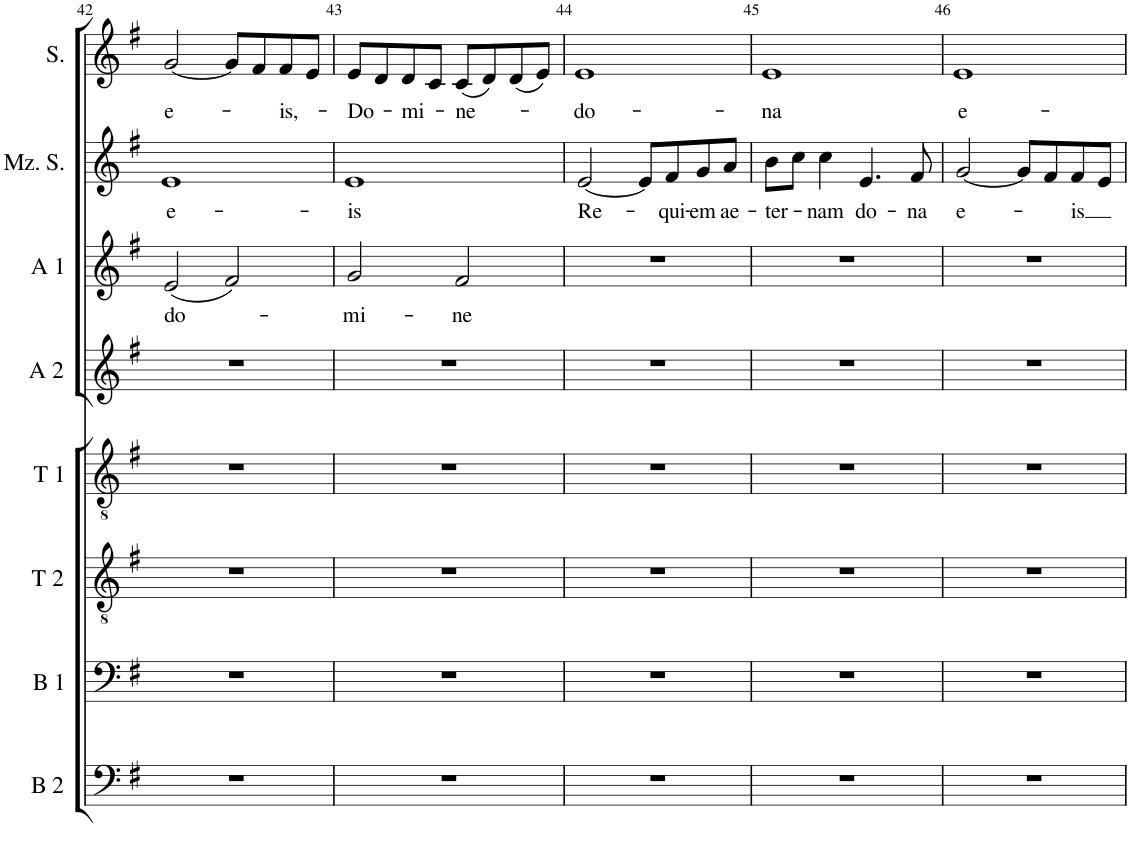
**kern	**kern	**kern	**kern	**kern	**kern	**text	**kern	**text	**kern	**text
*part8	*part7	*part6	*part5	*part4	*part3	*part3	*part2	*part2	*part1	*part1
*staff8	*staff7	*staff6	*staff5	*staff4	*staff3	*staff3	*staff2	*staff2	*staff1	*staff1
*I"Bass 2	*I"Bass 1	*I"Tenor 2	*I"Tenor 1	*I"Alto 2	*I"Alto 1	*	*I"Mezzo-soprano	*	*I"Soprano	*
*I'B 2	*I'B 1	*I'T 2	*I'T 1	*I'A 2	*I'A 1	*	*I'Mz. S.	*	*I'S.	*
!!LO:PB:g=z
*clefF4	*clefF4	*clefGv2	*clefGv2	*clefG2	*clefG2	*	*clefG2	*	*clefG2	*
*k[f#]	*k[f#]	*k[f#]	*k[f#]	*k[f#]	*k[f#]	*	*k[f#]	*	*k[f#]	*
*M4/4	*M4/4	*M4/4	*M4/4	*M4/4	*M4/4	*	*M4/4	*	*M4/4	*
=42	=42	=42	=42	=42	=42	=42	=42	=42	=42	=42
!	!	!	!	!	!	!LO:LY:b	!	!LO:LY:b	!	!LO:LY:b
1r	1r	1r	1r	1r	(2e/	do-	1e	e-	[2g/	e-
.	.	.	.	.	2f#/)	.	.	.	8g/L]	.
.	.	.	.	.	.	.	.	.	8f#/	.
!	!	!	!	!	!	!	!	!	!	!LO:LY:b
.	.	.	.	.	.	.	.	.	8f#/	-is,-
.	.	.	.	.	.	.	.	.	8e/J	.
=43	=43	=43	=43	=43	=43	=43	=43	=43	=43	=43
!	!	!	!	!	!	!LO:LY:b	!	!LO:LY:b	!	!LO:LY:b
1r	1r	1r	1r	1r	2g/	-mi-	1e	-is	8e/L	-Do-
.	.	.	.	.	.	.	.	.	8d/	.
!	!	!	!	!	!	!	!	!	!	!LO:LY:b
.	.	.	.	.	.	.	.	.	8d/	-mi-
.	.	.	.	.	.	.	.	.	8c/J	.
!	!	!	!	!	!	!LO:LY:b	!	!	!	!LO:LY:b
.	.	.	.	.	2f#/	-ne	.	.	(8c/L	-ne-
.	.	.	.	.	.	.	.	.	8d/)	.
.	.	.	.	.	.	.	.	.	(8d/	.
.	.	.	.	.	.	.	.	.	8e/J)	.
=44	=44	=44	=44	=44	=44	=44	=44	=44	=44	=44
!	!	!	!	!	!	!	!	!LO:LY:b	!	!LO:LY:b
1r	1r	1r	1r	1r	1r	.	[2e/	Re-	1e	-do-
.	.	.	.	.	.	.	8e/L]	.	.	.
!	!	!	!	!	!	!	!	!LO:LY:b	!	!
.	.	.	.	.	.	.	8f#/	-qui-	.	.
!	!	!	!	!	!	!	!	!LO:LY:b	!	!
.	.	.	.	.	.	.	8g/	-em	.	.
!	!	!	!	!	!	!	!	!LO:LY:b	!	!
.	.	.	.	.	.	.	8a/J	ae-	.	.
=45	=45	=45	=45	=45	=45	=45	=45	=45	=45	=45
!	!	!	!	!	!	!	!	!LO:LY:b	!	!LO:LY:b
1r	1r	1r	1r	1r	1r	.	8b\L	-ter-	1e	-na
.	.	.	.	.	.	.	8cc\J	.	.	.
!	!	!	!	!	!	!	!	!LO:LY:b	!	!
.	.	.	.	.	.	.	4cc\	-nam	.	.
!	!	!	!	!	!	!	!	!LO:LY:b	!	!
.	.	.	.	.	.	.	4.e/	do-	.	.
!	!	!	!	!	!	!	!	!LO:LY:b	!	!
.	.	.	.	.	.	.	8f#/	-na	.	.
=46	=46	=46	=46	=46	=46	=46	=46	=46	=46	=46
!	!	!	!	!	!	!	!	!LO:LY:b	!	!LO:LY:b
1r	1r	1r	1r	1r	1r	.	[2g/	e-	1e	e-
.	.	.	.	.	.	.	8g/L]	.	.	.
.	.	.	.	.	.	.	8f#/	.	.	.
!	!	!	!	!	!	!	!	!LO:LY:b	!	!
.	.	.	.	.	.	.	8f#/	-is	.	.
.	.	.	.	.	.	.	8e/J	.	.	.
=	=	=	=	=	=	=	=	=	=	=
*-	*-	*-	*-	*-	*-	*-	*-	*-	*-	*-
